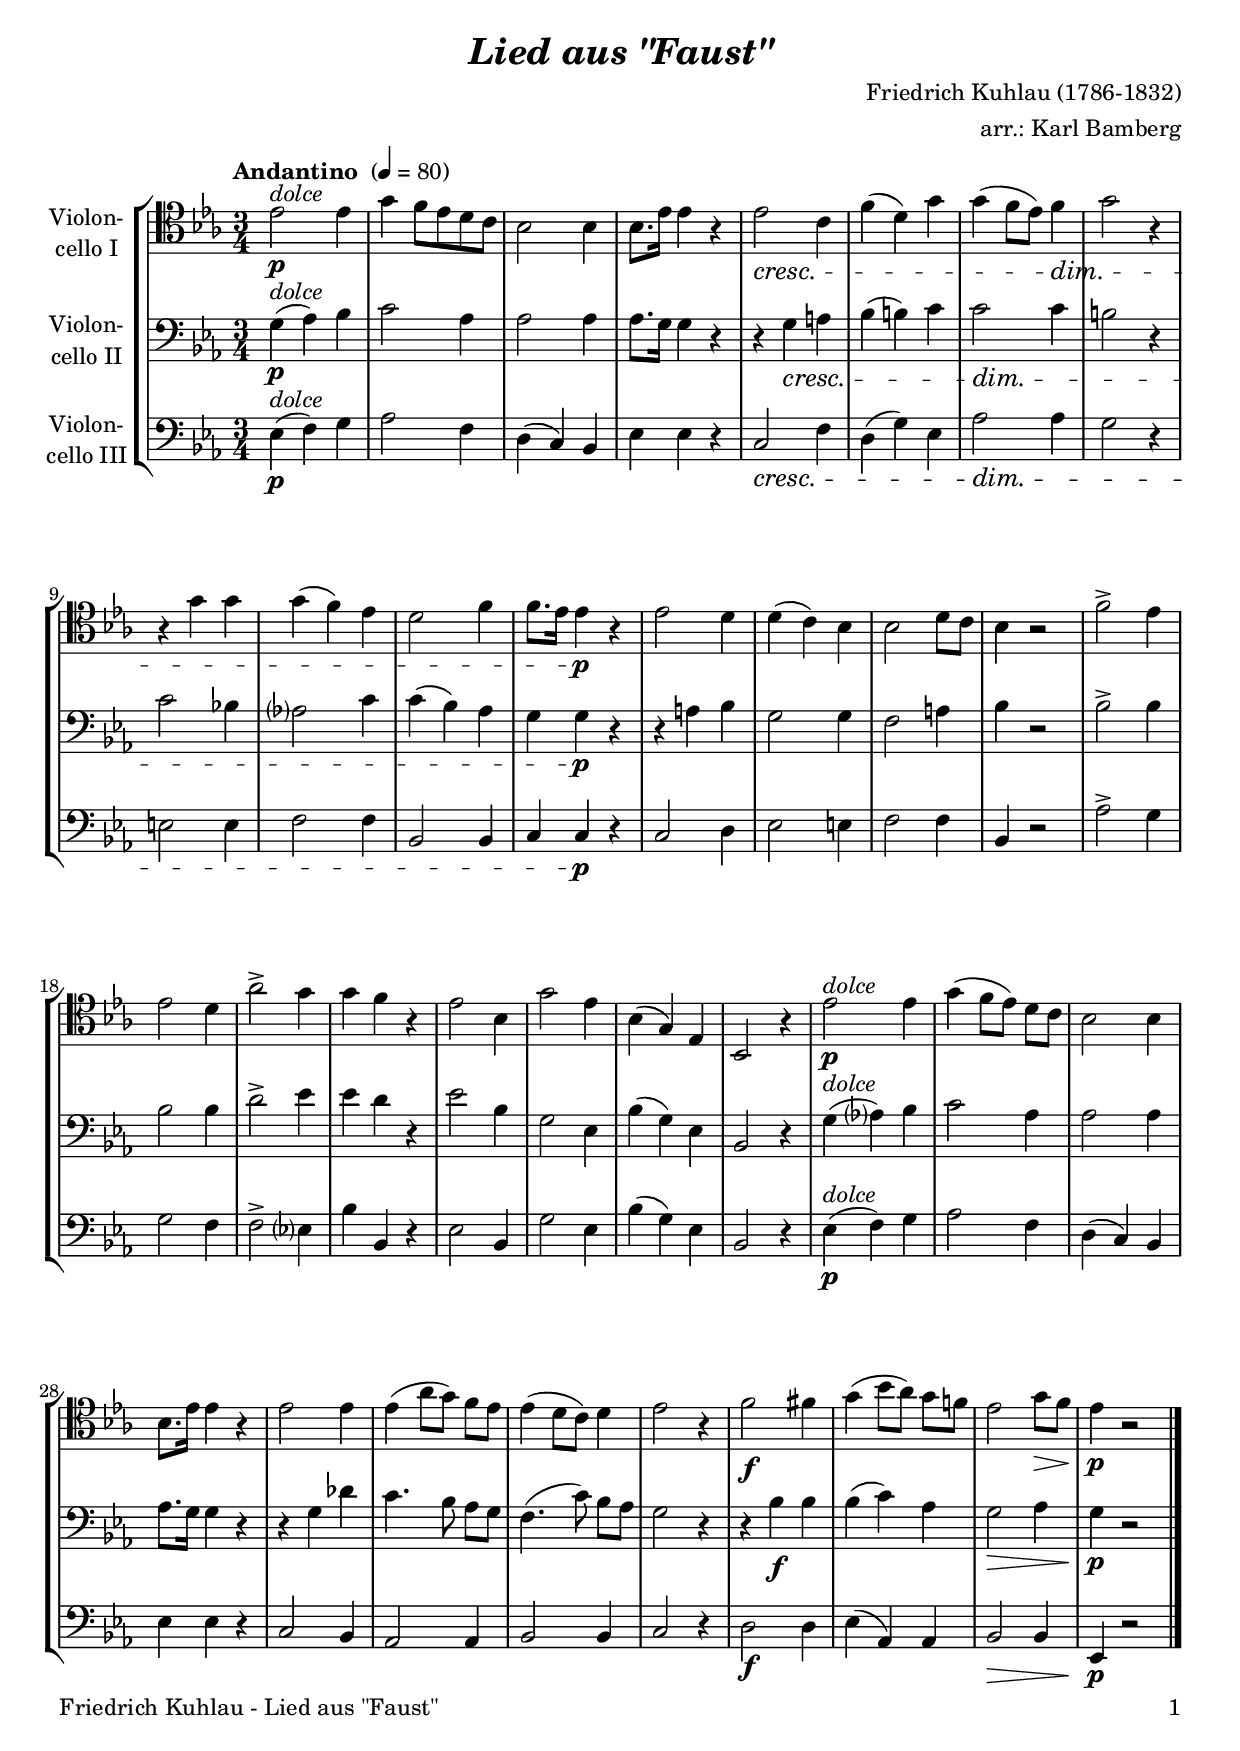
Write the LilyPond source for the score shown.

\version "2.18.2"
\include "deutsch.ly"
  
#(set-global-staff-size 20)

\header {
  title     = \markup \bold \italic "Lied aus \"Faust\""
  composer  = "Friedrich Kuhlau (1786-1832)"
  arranger  = "arr.: Karl Bamberg"
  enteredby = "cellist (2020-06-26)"
%  piece     = ""
}

voiceconsts = {
  \key es \major
  \time 3/4
  \clef "bass"
%  \numericTimeSignature
  \compressFullBarRests
  % Set default beaming for all staves
  \set Timing.beamExceptions = #'()
  \set Timing.baseMoment     = #(ly:make-moment 1 4)
  \set Timing.beatStructure  = #'(1 1 1)
  \tempo "Andantino " 4=80
}

micl = "clarinet"
mifl = "flute"
miob = "oboe"
mifh = "french horn"
misx = "tenor sax"
mist = "string ensemble 1"
miba = "cello"

atem = \mark \markup \box \italic "a tempo"
dolc = \markup \italic "dolce"
rit  = \mark \markup \box \italic "rit."
solo = \markup \italic "solo"

va = \relative c' {
  \voiceconsts
  \clef "tenor"
  
  es2^\dolc\p es4
  g f8[ es d c]
  b2 b4
  b8. es16 es4 r
  es2\cresc c4
  f( d) g

  g( f8 es) f4\dim
  g2 r4
  r g g
  g( f) es
  d2 f4
  f8. es16 es4\p r

  es2 d4
  d( c) b
  b2 d8 c
  b4 r2
  f'-> es4
  es2 d4

  as'2-> g4
  g f r
  es2 b4
  g'2 es4
  b( g) es
  b2 r4

  es'2^\dolc\p es4
  g( f8 es) d c
  b2 b4
  b8. es16 es4 r
  es2 es4
  es( as8 g) f es

  es4( d8 c) d4
  es2 r4
  f2\f fis4
  g( b8 as) g f!
  es2 g8\> f
  es4\!\p r2 \bar "|."
}

vb = \relative c' {
  \voiceconsts

  g4(^\dolc\p as) b
  c2 as4
  as2 as4
  as8. g16 g4 r
  r g\cresc a

  b( h) c
  c2\dim c4
  h2 r4
  c2 b!4
  as?2 c4
  c( b) as
  g g\p r

  r a b
  g2 g4
  f2 a4
  b r2
  b-> b4
  b2 b4

  d2-> es4
  es d r
  es2 b4
  g2 es4
  b'( g) es
  b2 r4

  g'(^\dolc as?) b
  c2 as4
  as2 as4
  as8. g16 g4 r
  r g des'
  c4. b8 as g

  f4.( c'8) b as
  g2 r4
  r b\f b
  b( c) as
  g2\> as4
  g\!\p r2 \bar "|."
}

vc = \relative c {
  \voiceconsts

  es4(^\dolc\p f) g
  as2 f4
  d( c) b
  es es r
  c2\cresc f4
  d( g) es

  as2\dim as4
  g2 r4
  e2 e4
  f2 f4
  b,2 b4
  c c\p r

  c2 d4
  es2 e4
  f2 f4
  b, r2
  as'-> g4
  g2 f4

  f2-> es?4
  b' b, r
  es2 b4
  g'2 es4
  b'( g) es
  b2 r4

  es(^\dolc\p f) g
  as2 f4
  d( c) b
  es es r
  c2 b4
  as2 as4

  b2 b4
  c2 r4
  d2\f d4
  es( as,) as
  b2\> b4
  es,\!\p r2 \bar "|."
}


music = \new StaffGroup <<
      \new Staff {
	\set Staff.midiInstrument = \miba
	\set Staff.instrumentName = \markup \center-column { "Violon-" "cello I" }
	\transpose es es { \va }
      }

      \new Staff {
	\set Staff.midiInstrument = \miba
	\set Staff.instrumentName = \markup \center-column { "Violon-" "cello II" }
	\transpose es es { \vb }
      }

      \new Staff {
	\set Staff.midiInstrument = \miba
	\set Staff.instrumentName = \markup \center-column { "Violon-" "cello III" }
	\transpose es es { \vc }
      }
>>

\book {
   \paper {
    print-page-number = ##t
    print-first-page-number = ##t
    ragged-last-bottom = ##f
    oddHeaderMarkup = \markup \null
    evenHeaderMarkup = \markup \null
    oddFooterMarkup = \markup {
      \fill-line {
        \on-the-fly #print-page-number-check-first
        "Friedrich Kuhlau - Lied aus \"Faust\"" \fromproperty #'page:page-number-string
      }
    }
    evenFooterMarkup = \oddFooterMarkup
  } \score {
    \music
    \layout {}
  }

  \score {
    \unfoldRepeats \music

    \midi {
      \context {
        \Score
      }
    }
  }
}